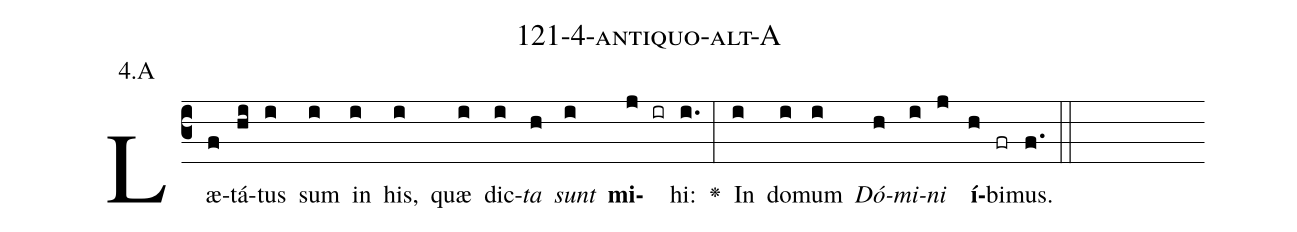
name: 121-4-antiquo-alt-A;
annotation: 4.A;
%%
(c3)Læ(f)tá(hi)tus(i) sum(i) in(i) his,(i) quæ(i) dic(i)<i>ta</i>(h) <i>sunt</i>(i) <b>mi</b>(j ir)hi:(i.) <v>\greheightstar</v>(:) In(i) do(i)mum(i) <i>Dó</i>(h)<i>mi</i>(i)<i>ni</i>(j) <b>í</b>(h)bi(fr)mus.(f.) (::)


%E(i) u(h) o(i) u(j) a(h) e.(f.) (::)
